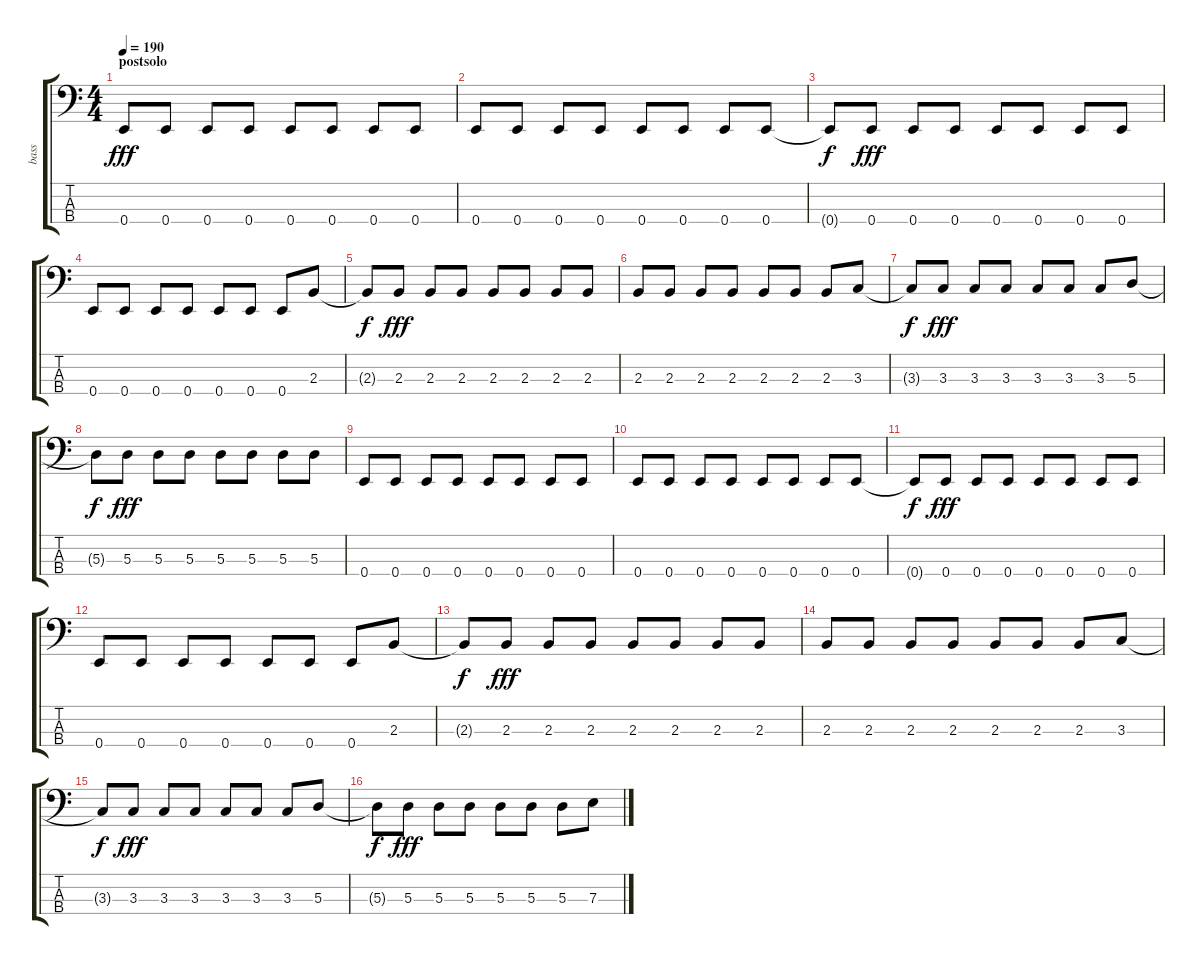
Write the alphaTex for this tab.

\track ("bass" "bass") {instrument electricbassfinger}
\staff {score tabs}
\tuning (G2 D2 A1 E1) {hide}
\ts (4 4)
\section ("" "postsolo")
\tempo 190
\clef f4
\ks c
0.4.8{dy fff} 0.4.8 0.4.8 0.4.8 0.4.8 0.4.8 0.4.8 0.4.8 |
0.4.8 0.4.8 0.4.8 0.4.8 0.4.8 0.4.8 0.4.8 0.4.8 |
0.4{t}.8{dy f} 0.4.8{dy fff} 0.4.8 0.4.8 0.4.8 0.4.8 0.4.8 0.4.8 |
0.4.8 0.4.8 0.4.8 0.4.8 0.4.8 0.4.8 0.4.8 2.3.8 |
2.3{t}.8{dy f} 2.3.8{dy fff} 2.3.8 2.3.8 2.3.8 2.3.8 2.3.8 2.3.8 |
2.3.8 2.3.8 2.3.8 2.3.8 2.3.8 2.3.8 2.3.8 3.3.8 |
3.3{t}.8{dy f} 3.3.8{dy fff} 3.3.8 3.3.8 3.3.8 3.3.8 3.3.8 5.3.8 |
5.3{t}.8{dy f} 5.3.8{dy fff} 5.3.8 5.3.8 5.3.8 5.3.8 5.3.8 5.3.8 |
0.4.8 0.4.8 0.4.8 0.4.8 0.4.8 0.4.8 0.4.8 0.4.8 |
0.4.8 0.4.8 0.4.8 0.4.8 0.4.8 0.4.8 0.4.8 0.4.8 |
0.4{t}.8{dy f} 0.4.8{dy fff} 0.4.8 0.4.8 0.4.8 0.4.8 0.4.8 0.4.8 |
0.4.8 0.4.8 0.4.8 0.4.8 0.4.8 0.4.8 0.4.8 2.3.8 |
2.3{t}.8{dy f} 2.3.8{dy fff} 2.3.8 2.3.8 2.3.8 2.3.8 2.3.8 2.3.8 |
2.3.8 2.3.8 2.3.8 2.3.8 2.3.8 2.3.8 2.3.8 3.3.8 |
3.3{t}.8{dy f} 3.3.8{dy fff} 3.3.8 3.3.8 3.3.8 3.3.8 3.3.8 5.3.8 |
5.3{t}.8{dy f} 5.3.8{dy fff} 5.3.8 5.3.8 5.3.8 5.3.8 5.3.8 7.3.8
